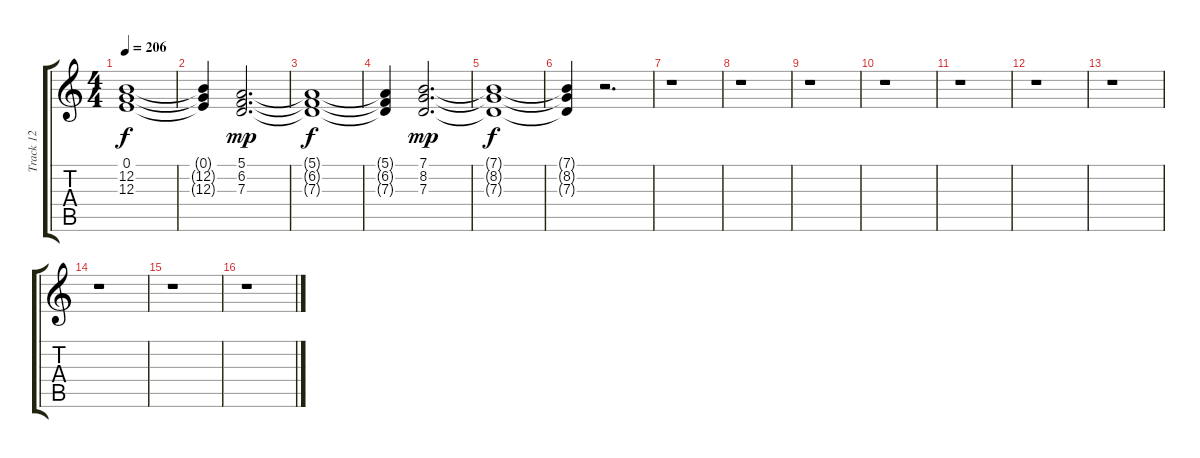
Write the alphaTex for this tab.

\track ("Track 12" "Track 12") {instrument stringensemble1}
\staff {score tabs}
\tuning (E4 B3 G3 D3 A2 E2) {hide}
\ts (4 4)
\tempo 206
\clef g2
\ks c
(0.1{t} 12.2{t} 12.3{t}).1{dy f} |
(0.1{t} 12.2{t} 12.3{t}).4 (5.1 6.2 7.3).2{d dy mp} |
(5.1{t} 6.2{t} 7.3{t}).1{dy f} |
(5.1{t} 6.2{t} 7.3{t}).4 (7.1 8.2 7.3).2{d dy mp} |
(7.1{t} 8.2{t} 7.3{t}).1{dy f} |
(7.1{t} 8.2{t} 7.3{t}).4 r.2{d} |
r.1 |
r.1 |
r.1 |
r.1 |
r.1 |
r.1 |
r.1 |
r.1 |
r.1 |
r.1
